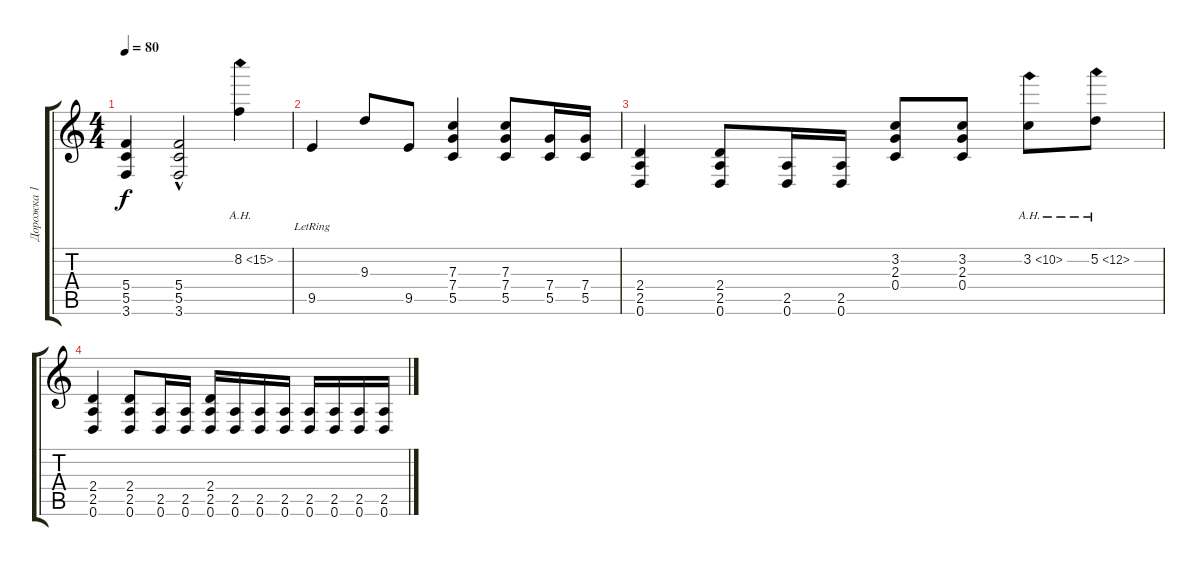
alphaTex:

\track ("Дорожка 1" "Дорожка 1") {instrument overdrivenguitar}
\staff {score tabs}
\tuning (D4 A3 F3 C3 G2 D2) {hide}
\ts (4 4)
\tempo 80
\clef g2
\ks c
(5.4 5.5 3.6).4{dy f} (5.4{hac} 5.5{hac} 3.6{hac}).2 8.2{ah 7}.4 |
9.5{lr}.4 9.3.8 9.5.8 (7.3 7.4 5.5).4 (7.3 7.4 5.5).8 (7.4 5.5).16 (7.4 5.5).16 |
(2.4 2.5 0.6).4 (2.4 2.5 0.6).8 (2.5 0.6).16 (2.5 0.6).16 (3.2 2.3 0.4).8 (3.2 2.3 0.4).8 3.2{ah 7}.8 5.2{ah 7}.8 |
(2.4 2.5 0.6).4 (2.4 2.5 0.6).8 (2.5 0.6).16 (2.5 0.6).16 (2.4 2.5 0.6).16 (2.5 0.6).16 (2.5 0.6).16 (2.5 0.6).16 (2.5 0.6).16 (2.5 0.6).16 (2.5 0.6).16 (2.5 0.6).16
